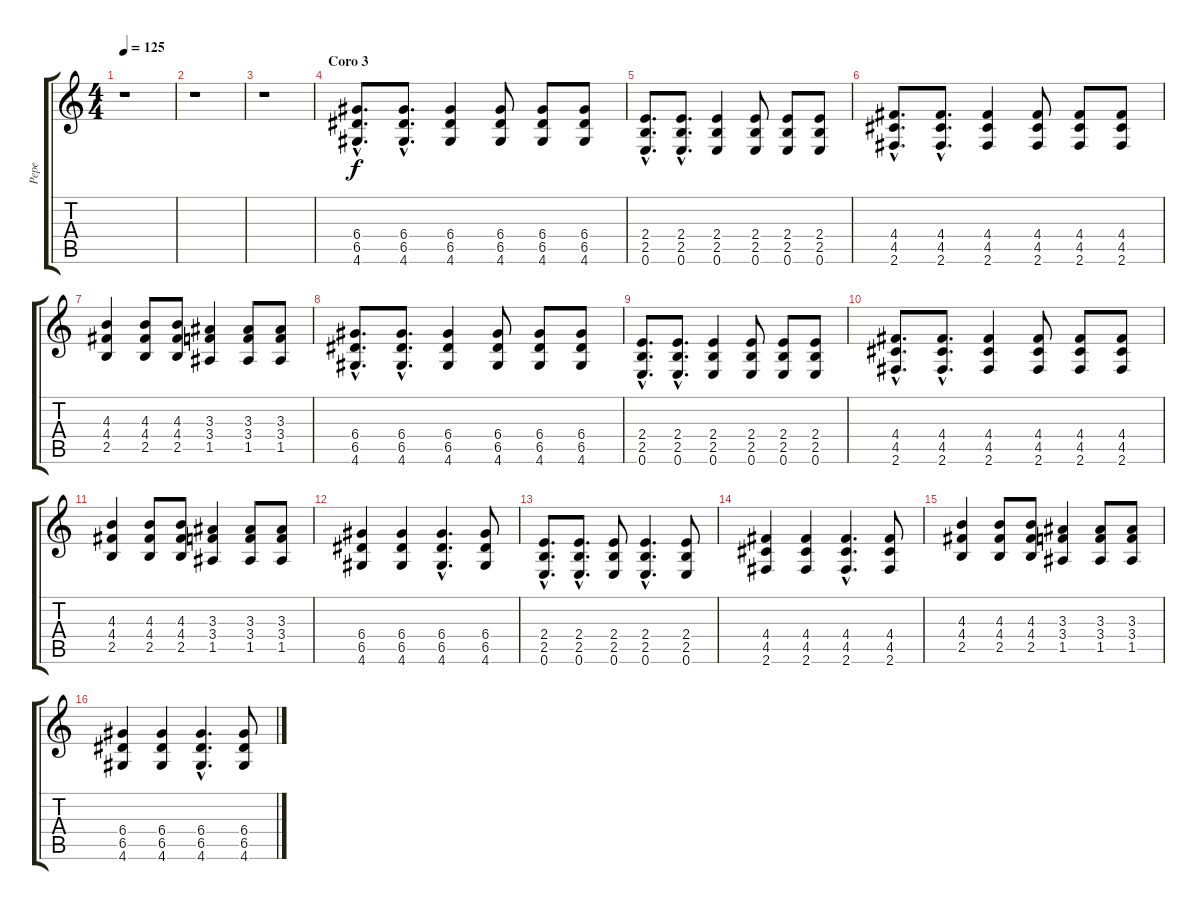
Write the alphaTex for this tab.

\track ("Pepe" "Pepe") {instrument distortionguitar}
\staff {score tabs}
\tuning (E4 B3 G3 D3 A2 E2) {hide}
\ts (4 4)
\tempo 125
\clef g2
\ks c
r.1{dy f} |
r.1 |
r.1 |
\section ("" "Coro 3")
(6.4{hac} 6.5{hac} 4.6{hac}).8{d} (6.4{hac} 6.5{hac} 4.6{hac}).8{d} (6.4 6.5 4.6).4 (6.4 6.5 4.6).8 (6.4 6.5 4.6).8 (6.4 6.5 4.6).8 |
(2.4{hac} 2.5{hac} 0.6{hac}).8{d} (2.4{hac} 2.5{hac} 0.6{hac}).8{d} (2.4 2.5 0.6).4 (2.4 2.5 0.6).8 (2.4 2.5 0.6).8 (2.4 2.5 0.6).8 |
(4.4{hac} 4.5{hac} 2.6{hac}).8{d} (4.4{hac} 4.5{hac} 2.6{hac}).8{d} (4.4 4.5 2.6).4 (4.4 4.5 2.6).8 (4.4 4.5 2.6).8 (4.4 4.5 2.6).8 |
(4.3 4.4 2.5).4 (4.3 4.4 2.5).8 (4.3 4.4 2.5).8 (3.3 3.4 1.5).4 (3.3 3.4 1.5).8 (3.3 3.4 1.5).8 |
(6.4{hac} 6.5{hac} 4.6{hac}).8{d} (6.4{hac} 6.5{hac} 4.6{hac}).8{d} (6.4 6.5 4.6).4 (6.4 6.5 4.6).8 (6.4 6.5 4.6).8 (6.4 6.5 4.6).8 |
(2.4{hac} 2.5{hac} 0.6{hac}).8{d} (2.4{hac} 2.5{hac} 0.6{hac}).8{d} (2.4 2.5 0.6).4 (2.4 2.5 0.6).8 (2.4 2.5 0.6).8 (2.4 2.5 0.6).8 |
(4.4{hac} 4.5{hac} 2.6{hac}).8{d} (4.4{hac} 4.5{hac} 2.6{hac}).8{d} (4.4 4.5 2.6).4 (4.4 4.5 2.6).8 (4.4 4.5 2.6).8 (4.4 4.5 2.6).8 |
(4.3 4.4 2.5).4 (4.3 4.4 2.5).8 (4.3 4.4 2.5).8 (3.3 3.4 1.5).4 (3.3 3.4 1.5).8 (3.3 3.4 1.5).8 |
(6.4 6.5 4.6).4 (6.4 6.5 4.6).4 (6.4{hac} 6.5{hac} 4.6{hac}).4{d} (6.4 6.5 4.6).8 |
(2.4{hac} 2.5{hac} 0.6{hac}).8{d} (2.4{hac} 2.5{hac} 0.6{hac}).8{d} (2.4 2.5 0.6).8 (2.4{hac} 2.5{hac} 0.6{hac}).4{d} (2.4 2.5 0.6).8 |
(4.4 4.5 2.6).4 (4.4 4.5 2.6).4 (4.4{hac} 4.5{hac} 2.6{hac}).4{d} (4.4 4.5 2.6).8 |
(4.3 4.4 2.5).4 (4.3 4.4 2.5).8 (4.3 4.4 2.5).8 (3.3 3.4 1.5).4 (3.3 3.4 1.5).8 (3.3 3.4 1.5).8 |
(6.4 6.5 4.6).4 (6.4 6.5 4.6).4 (6.4{hac} 6.5{hac} 4.6{hac}).4{d} (6.4 6.5 4.6).8
